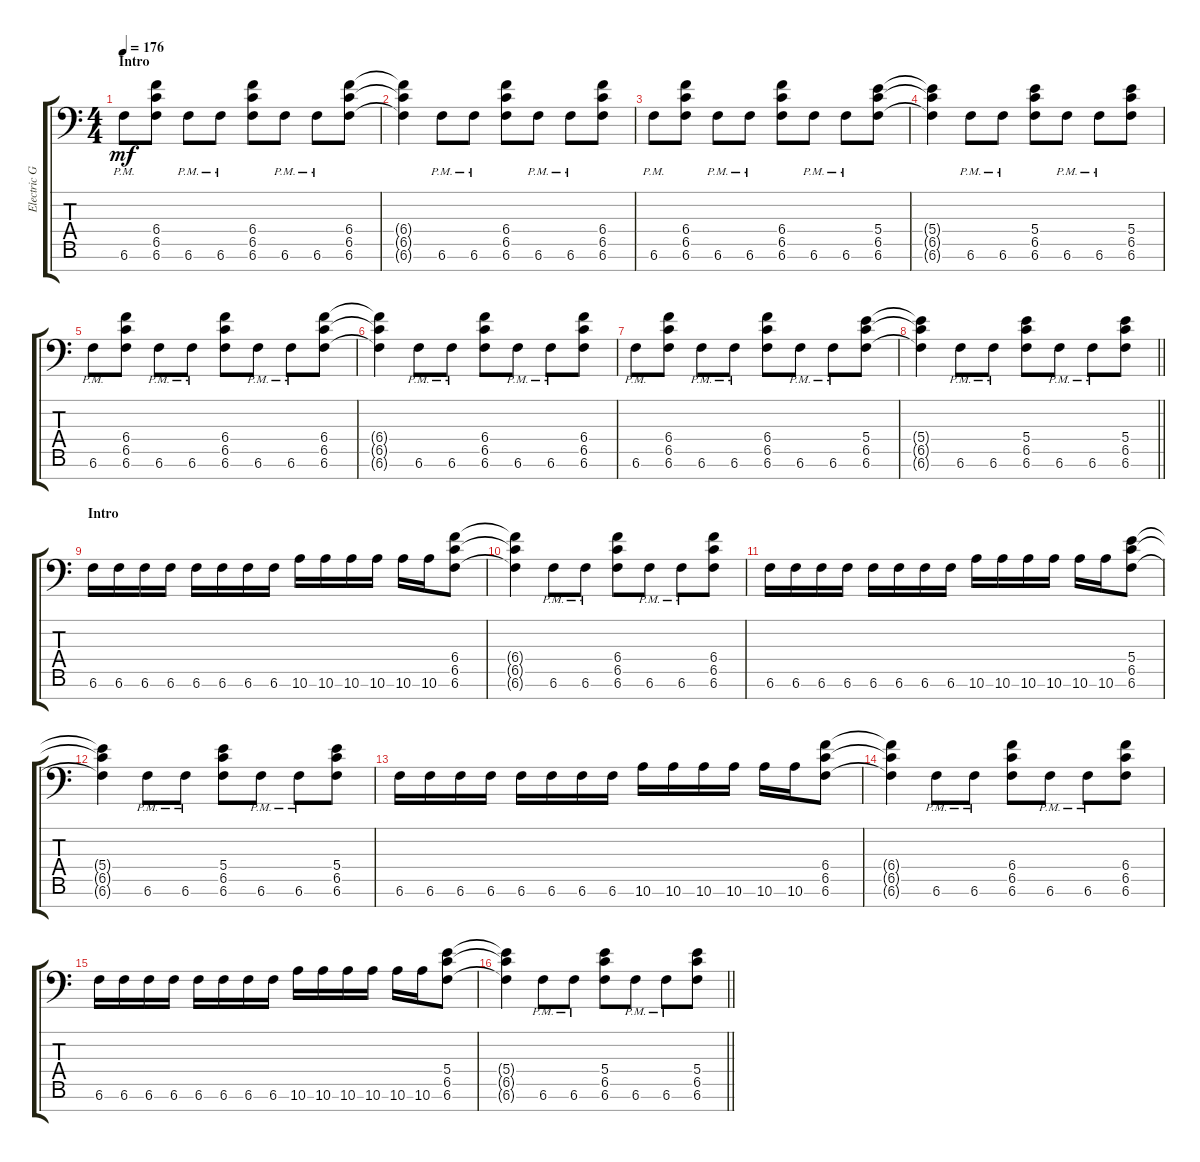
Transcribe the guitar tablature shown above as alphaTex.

\track ("Electric Guitar" "Electric G") {instrument distortionguitar}
\staff {score tabs}
\tuning (Eb4 B3 Gb3 B2 Gb2 B1 Gb1) {hide}
\ts (4 4)
\section ("" "Intro")
\tempo 176
\clef f4
\ks c
6.6{pm}.8{dy mf} (6.4 6.5 6.6).8 6.6{pm}.8 6.6{pm}.8 (6.4 6.5 6.6).8 6.6{pm}.8 6.6{pm}.8 (6.4 6.5 6.6).8 |
(6.4{t} 6.5{t} 6.6{t}).4 6.6{pm}.8 6.6{pm}.8 (6.4 6.5 6.6).8 6.6{pm}.8 6.6{pm}.8 (6.4 6.5 6.6).8 |
6.6{pm}.8 (6.4 6.5 6.6).8 6.6{pm}.8 6.6{pm}.8 (6.4 6.5 6.6).8 6.6{pm}.8 6.6{pm}.8 (5.4 6.5 6.6).8 |
(5.4{t} 6.5{t} 6.6{t}).4 6.6{pm}.8 6.6{pm}.8 (5.4 6.5 6.6).8 6.6{pm}.8 6.6{pm}.8 (5.4 6.5 6.6).8 |
6.6{pm}.8 (6.4 6.5 6.6).8 6.6{pm}.8 6.6{pm}.8 (6.4 6.5 6.6).8 6.6{pm}.8 6.6{pm}.8 (6.4 6.5 6.6).8 |
(6.4{t} 6.5{t} 6.6{t}).4 6.6{pm}.8 6.6{pm}.8 (6.4 6.5 6.6).8 6.6{pm}.8 6.6{pm}.8 (6.4 6.5 6.6).8 |
6.6{pm}.8 (6.4 6.5 6.6).8 6.6{pm}.8 6.6{pm}.8 (6.4 6.5 6.6).8 6.6{pm}.8 6.6{pm}.8 (5.4 6.5 6.6).8 |
\barLineRight lightlight
(5.4{t} 6.5{t} 6.6{t}).4 6.6{pm}.8 6.6{pm}.8 (5.4 6.5 6.6).8 6.6{pm}.8 6.6{pm}.8 (5.4 6.5 6.6).8 |
\section ("" "Intro")
6.6.16 6.6.16 6.6.16 6.6.16 6.6.16 6.6.16 6.6.16 6.6.16 10.6.16 10.6.16 10.6.16 10.6.16 10.6.16 10.6.16 (6.4 6.5 6.6).8 |
(6.4{t} 6.5{t} 6.6{t}).4 6.6{pm}.8 6.6{pm}.8 (6.4 6.5 6.6).8 6.6{pm}.8 6.6{pm}.8 (6.4 6.5 6.6).8 |
6.6.16 6.6.16 6.6.16 6.6.16 6.6.16 6.6.16 6.6.16 6.6.16 10.6.16 10.6.16 10.6.16 10.6.16 10.6.16 10.6.16 (5.4 6.5 6.6).8 |
(5.4{t} 6.5{t} 6.6{t}).4 6.6{pm}.8 6.6{pm}.8 (5.4 6.5 6.6).8 6.6{pm}.8 6.6{pm}.8 (5.4 6.5 6.6).8 |
6.6.16 6.6.16 6.6.16 6.6.16 6.6.16 6.6.16 6.6.16 6.6.16 10.6.16 10.6.16 10.6.16 10.6.16 10.6.16 10.6.16 (6.4 6.5 6.6).8 |
(6.4{t} 6.5{t} 6.6{t}).4 6.6{pm}.8 6.6{pm}.8 (6.4 6.5 6.6).8 6.6{pm}.8 6.6{pm}.8 (6.4 6.5 6.6).8 |
6.6.16 6.6.16 6.6.16 6.6.16 6.6.16 6.6.16 6.6.16 6.6.16 10.6.16 10.6.16 10.6.16 10.6.16 10.6.16 10.6.16 (5.4 6.5 6.6).8 |
\barLineRight lightlight
(5.4{t} 6.5{t} 6.6{t}).4 6.6{pm}.8 6.6{pm}.8 (5.4 6.5 6.6).8 6.6{pm}.8 6.6{pm}.8 (5.4 6.5 6.6).8
